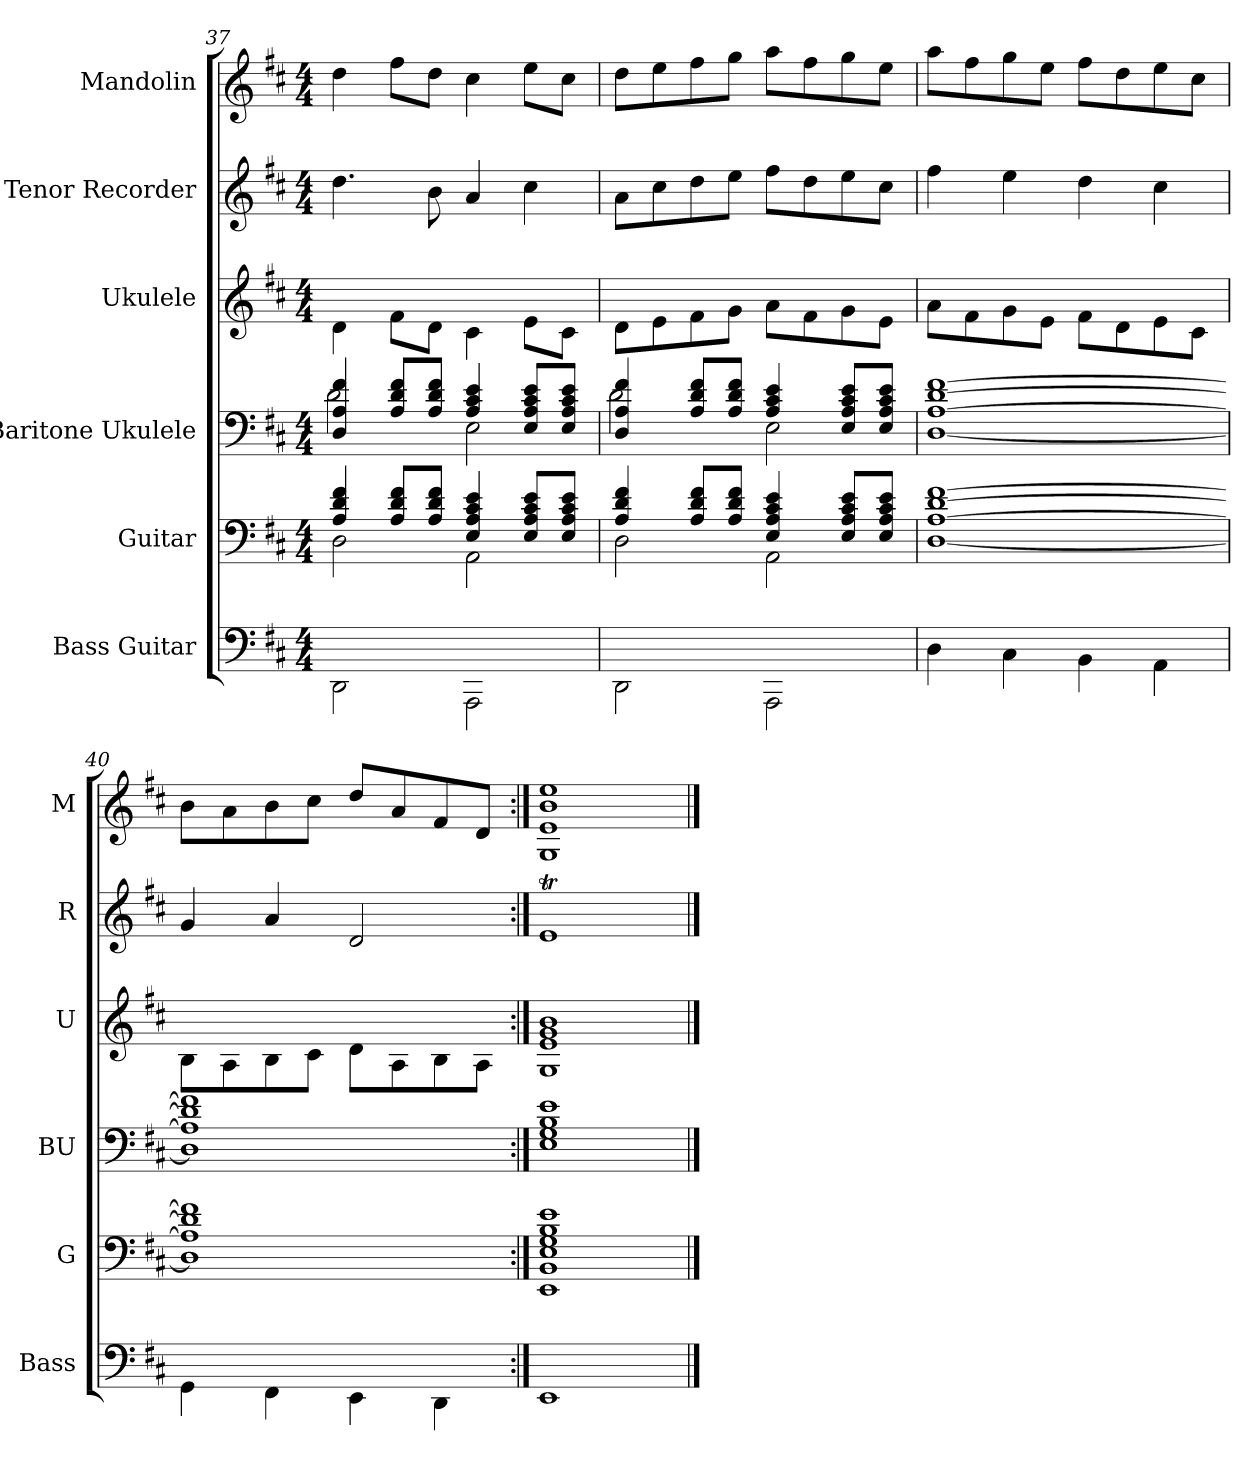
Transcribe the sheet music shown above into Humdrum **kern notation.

**kern	**kern	**kern	**kern	**kern	**kern
*part6	*part5	*part4	*part3	*part2	*part1
*staff6	*staff5	*staff4	*staff3	*staff2	*staff1
*I"Bass Guitar	*I"Guitar	*I"Baritone Ukulele	*I"Ukulele	*I"Tenor Recorder	*I"Mandolin
*I'Bass	*I'G	*I'BU	*I'U	*I'R	*I'M
!!LO:LB:g=z
*	*	*	*	*clefG2	*clefG2
*k[f#c#]	*k[f#c#]	*k[f#c#]	*k[f#c#]	*k[f#c#]	*k[f#c#]
*D:	*D:	*D:	*D:	*D:	*D:
*M4/4	*M4/4	*M4/4	*M4/4	*M4/4	*M4/4
=37	=37	=37	=37	=37	=37
*	*^	*^	*	*	*
2DDi\	4Aj/ 4dj/ 4f#j/	2Dj\	4Dj/ 4Aj/ 4f#j/	2dj\	4dZ\	4.ddV\	4ddV\
.	8Aj/ 8dj/ 8f#j/L	.	8Aj/ 8dj/ 8f#j/L	.	8f#Z\L	.	8ff#V\L
.	8Aj/ 8dj/ 8f#j/J	.	8Aj/ 8dj/ 8f#j/J	.	8dZ\J	8bV\	8ddV\J
2AAAi\	4Ej/ 4Aj/ 4c#j/ 4ej/	2AAj\	4Aj/ 4c#j/ 4ej/	2Ej\	4c#Z\	4aV/	4cc#V\
.	8Ej/ 8Aj/ 8c#j/ 8ej/L	.	8Ej/ 8Aj/ 8c#j/ 8ej/L	.	8eZ\L	4cc#V\	8eeV\L
.	8Ej/ 8Aj/ 8c#j/ 8ej/J	.	8Ej/ 8Aj/ 8c#j/ 8ej/J	.	8c#Z\J	.	8cc#V\J
=38	=38	=38	=38	=38	=38	=38	=38
2DDi\	4Aj/ 4dj/ 4f#j/	2Dj\	4Dj/ 4Aj/ 4f#j/	2dj\	8dZ\L	8aV\L	8ddV\L
.	.	.	.	.	8eZ\	8cc#V\	8eeV\
.	8Aj/ 8dj/ 8f#j/L	.	8Aj/ 8dj/ 8f#j/L	.	8f#Z\	8ddV\	8ff#V\
.	8Aj/ 8dj/ 8f#j/J	.	8Aj/ 8dj/ 8f#j/J	.	8gZ\J	8eeV\J	8ggV\J
2AAAi\	4Ej/ 4Aj/ 4c#j/ 4ej/	2AAj\	4Aj/ 4c#j/ 4ej/	2Ej\	8aZ\L	8ff#V\L	8aaV\L
.	.	.	.	.	8f#Z\	8ddV\	8ff#V\
.	8Ej/ 8Aj/ 8c#j/ 8ej/L	.	8Ej/ 8Aj/ 8c#j/ 8ej/L	.	8gZ\	8eeV\	8ggV\
.	8Ej/ 8Aj/ 8c#j/ 8ej/J	.	8Ej/ 8Aj/ 8c#j/ 8ej/J	.	8eZ\J	8cc#V\J	8eeV\J
=39	=39	=39	=39	=39	=39	=39	=39
4Di\	[1Aj [1dj [1f#j	[1Dj	[1Aj [1dj [1f#j	[1Dj	8aZ\L	4ff#V\	8aaV\L
.	.	.	.	.	8f#Z\	.	8ff#V\
4C#i\	.	.	.	.	8gZ\	4eeV\	8ggV\
.	.	.	.	.	8eZ\J	.	8eeV\J
4BBi\	.	.	.	.	8f#Z\L	4ddV\	8ff#V\L
.	.	.	.	.	8dZ\	.	8ddV\
4AAi\	.	.	.	.	8eZ\	4cc#V\	8eeV\
.	.	.	.	.	8c#Z\J	.	8cc#V\J
=40	=40	=40	=40	=40	=40	=40	=40
4GGi\	1Aj] 1dj] 1f#j]	1Dj]	1Aj] 1dj] 1f#j]	1Dj]	8BZ\L	4gV/	8bV\L
.	.	.	.	.	8AZ\	.	8aV\
4FF#i\	.	.	.	.	8BZ\	4aV/	8bV\
.	.	.	.	.	8c#Z\J	.	8cc#V\J
4EEi\	.	.	.	.	8dZ\L	2dV/	8ddV/L
.	.	.	.	.	8AZ\	.	8aV/
4DDi\	.	.	.	.	8BZ\	.	8f#V/
.	.	.	.	.	8AZ\J	.	8dV/J
*	*v	*v	*	*	*	*	*
*	*	*v	*v	*	*	*
!!LO:PB:g=z
=41:|!	=41:|!	=41:|!	=41:|!	=41:|!	=41:|!
1EEi	1EEj 1BBj 1Ej 1Gj 1Bj 1ej	1Ej 1Gj 1Bj 1ej	1GZ 1eZ 1gZ 1bZ	1eTV	1GV 1eV 1bV 1eeV
==	==	==	==	==	==
*-	*-	*-	*-	*-	*-
